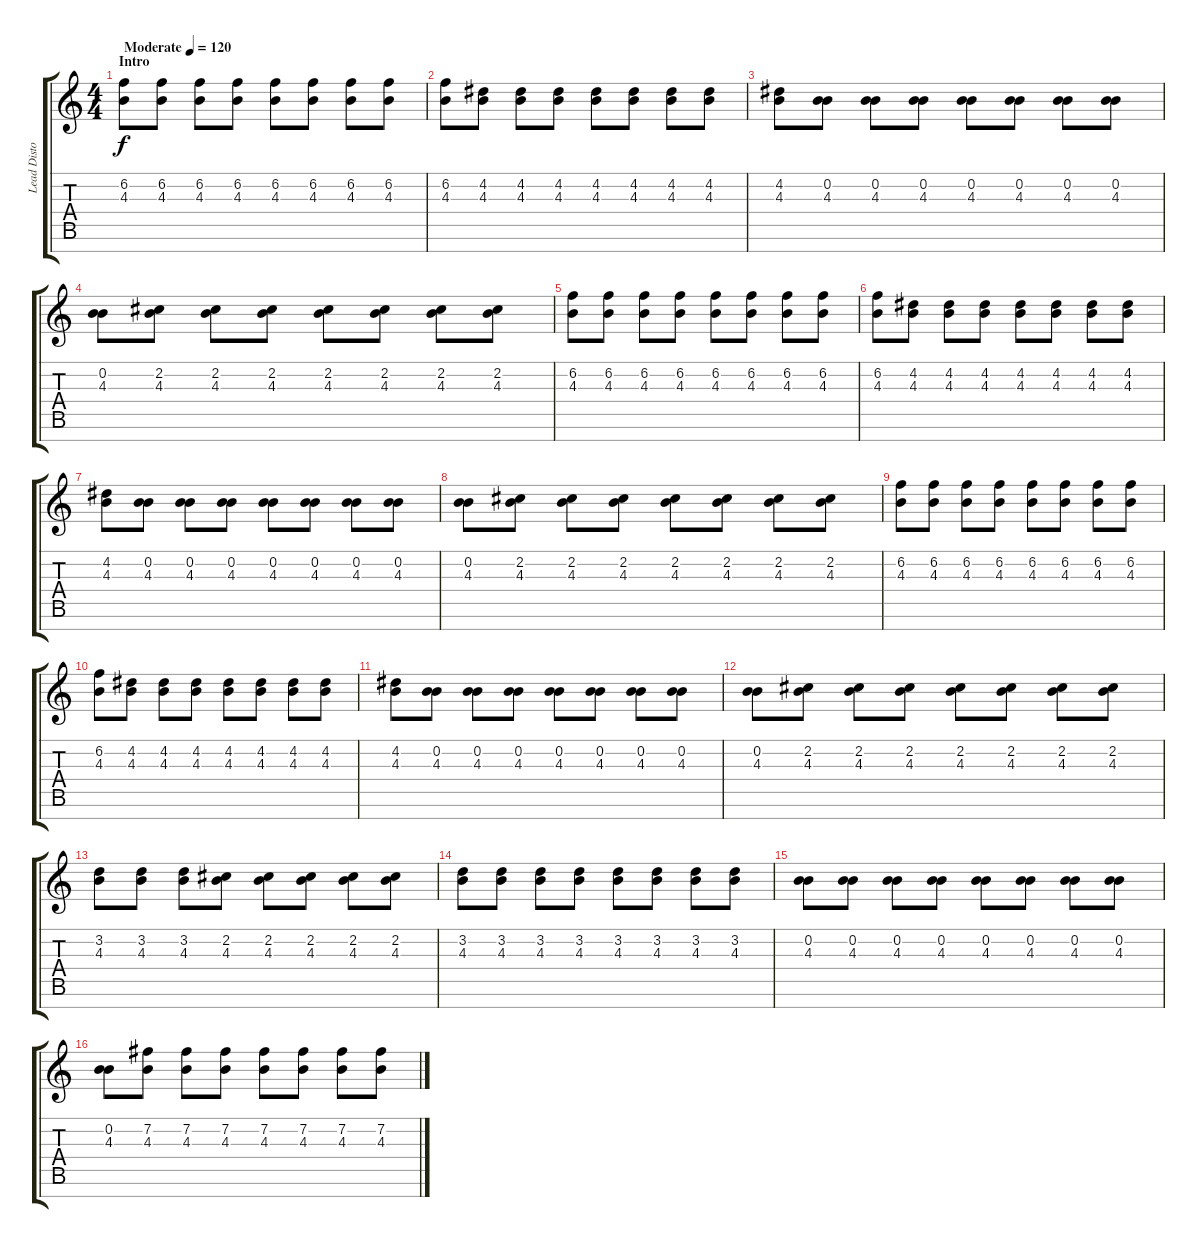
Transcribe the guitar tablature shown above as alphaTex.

\track ("Lead Disto" "Lead Disto") {instrument distortionguitar}
\staff {score tabs}
\tuning (E4 B3 G3 D3 A2 E2 B1) {hide}
\ts (4 4)
\section ("" "Intro")
\tempo (120 "Moderate")
\clef g2
\ks c
(6.2 4.3).8{dy f instrument distortionguitar} (6.2 4.3).8 (6.2 4.3).8 (6.2 4.3).8 (6.2 4.3).8 (6.2 4.3).8 (6.2 4.3).8 (6.2 4.3).8 |
(6.2 4.3).8 (4.2 4.3).8 (4.2 4.3).8 (4.2 4.3).8 (4.2 4.3).8 (4.2 4.3).8 (4.2 4.3).8 (4.2 4.3).8 |
(4.2 4.3).8 (0.2 4.3).8 (0.2 4.3).8 (0.2 4.3).8 (0.2 4.3).8 (0.2 4.3).8 (0.2 4.3).8 (0.2 4.3).8 |
(0.2 4.3).8 (2.2 4.3).8 (2.2 4.3).8 (2.2 4.3).8 (2.2 4.3).8 (2.2 4.3).8 (2.2 4.3).8 (2.2 4.3).8 |
(6.2 4.3).8 (6.2 4.3).8 (6.2 4.3).8 (6.2 4.3).8 (6.2 4.3).8 (6.2 4.3).8 (6.2 4.3).8 (6.2 4.3).8 |
(6.2 4.3).8 (4.2 4.3).8 (4.2 4.3).8 (4.2 4.3).8 (4.2 4.3).8 (4.2 4.3).8 (4.2 4.3).8 (4.2 4.3).8 |
(4.2 4.3).8 (0.2 4.3).8 (0.2 4.3).8 (0.2 4.3).8 (0.2 4.3).8 (0.2 4.3).8 (0.2 4.3).8 (0.2 4.3).8 |
(0.2 4.3).8 (2.2 4.3).8 (2.2 4.3).8 (2.2 4.3).8 (2.2 4.3).8 (2.2 4.3).8 (2.2 4.3).8 (2.2 4.3).8 |
(6.2 4.3).8 (6.2 4.3).8 (6.2 4.3).8 (6.2 4.3).8 (6.2 4.3).8 (6.2 4.3).8 (6.2 4.3).8 (6.2 4.3).8 |
(6.2 4.3).8 (4.2 4.3).8 (4.2 4.3).8 (4.2 4.3).8 (4.2 4.3).8 (4.2 4.3).8 (4.2 4.3).8 (4.2 4.3).8 |
(4.2 4.3).8 (0.2 4.3).8 (0.2 4.3).8 (0.2 4.3).8 (0.2 4.3).8 (0.2 4.3).8 (0.2 4.3).8 (0.2 4.3).8 |
(0.2 4.3).8 (2.2 4.3).8 (2.2 4.3).8 (2.2 4.3).8 (2.2 4.3).8 (2.2 4.3).8 (2.2 4.3).8 (2.2 4.3).8 |
(3.2 4.3).8 (3.2 4.3).8 (3.2 4.3).8 (2.2 4.3).8 (2.2 4.3).8 (2.2 4.3).8 (2.2 4.3).8 (2.2 4.3).8 |
(3.2 4.3).8 (3.2 4.3).8 (3.2 4.3).8 (3.2 4.3).8 (3.2 4.3).8 (3.2 4.3).8 (3.2 4.3).8 (3.2 4.3).8 |
(0.2 4.3).8 (0.2 4.3).8 (0.2 4.3).8 (0.2 4.3).8 (0.2 4.3).8 (0.2 4.3).8 (0.2 4.3).8 (0.2 4.3).8 |
(0.2 4.3).8 (7.2 4.3).8 (7.2 4.3).8 (7.2 4.3).8 (7.2 4.3).8 (7.2 4.3).8 (7.2 4.3).8 (7.2 4.3).8
